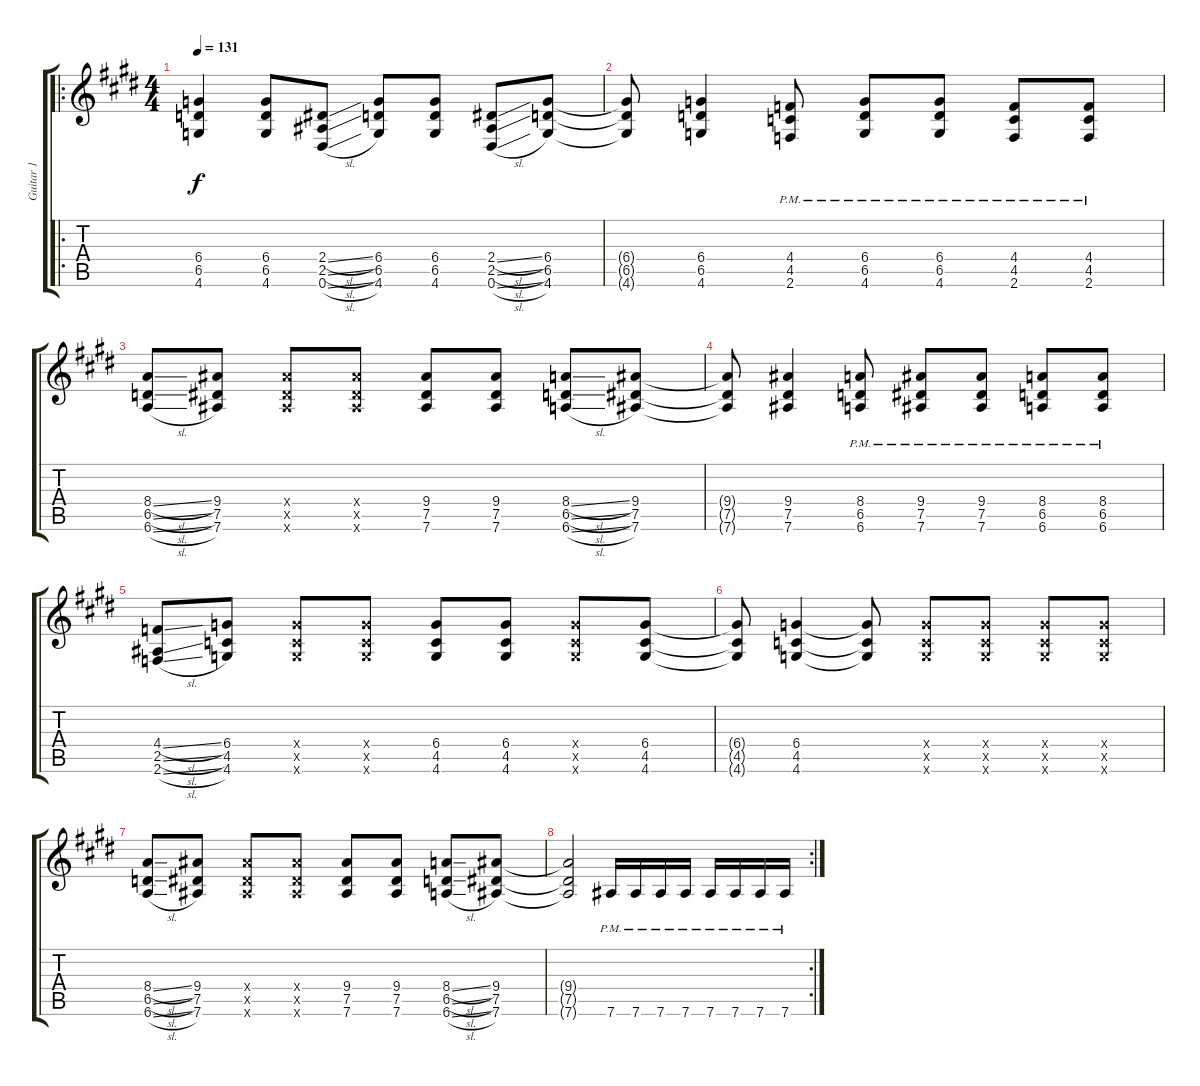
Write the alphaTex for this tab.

\track ("Guitar 1" "Guitar 1") {instrument distortionguitar}
\staff {score tabs}
\tuning (Eb4 Bb3 Gb3 Db3 Ab2 Eb2) {hide}
\ro
\ts (4 4)
\tempo 131
\clef g2
\ks e
(6.4 6.5 4.6).4{dy f} (6.4 6.5 4.6).8 (2.4{sl} 2.5{sl} 0.6{sl}).8 (6.4 6.5 4.6).8 (6.4 6.5 4.6).8 (2.4{sl} 2.5{sl} 0.6{sl}).8 (6.4 6.5 4.6).8 |
\ks c#minor
(6.4{t} 6.5{t} 4.6{t}).8 (6.4 6.5 4.6).4 (4.4{pm} 4.5{pm} 2.6{pm}).8 (6.4{pm} 6.5{pm} 4.6{pm}).8 (6.4{pm} 6.5{pm} 4.6{pm}).8 (4.4{pm} 4.5{pm} 2.6{pm}).8 (4.4{pm} 4.5{pm} 2.6{pm}).8 |
\ks e
(8.4{sl} 6.5{sl} 6.6{sl}).8 (9.4 7.5 7.6).8 (9.4{x} 7.5{x} 7.6{x}).8 (9.4{x} 7.5{x} 7.6{x}).8 (9.4 7.5 7.6).8 (9.4 7.5 7.6).8 (8.4{sl} 6.5{sl} 6.6{sl}).8 (9.4 7.5 7.6).8 |
\ks c#minor
(9.4{t} 7.5{t} 7.6{t}).8 (9.4 7.5 7.6).4 (8.4{pm} 6.5{pm} 6.6{pm}).8 (9.4{pm} 7.5{pm} 7.6{pm}).8 (9.4{pm} 7.5{pm} 7.6{pm}).8 (8.4{pm} 6.5{pm} 6.6{pm}).8 (8.4{pm} 6.5{pm} 6.6{pm}).8 |
\ks e
(4.4{sl} 2.5{sl} 2.6{sl}).8 (6.4 4.5 4.6).8 (6.4{x} 4.5{x} 4.6{x}).8 (6.4{x} 4.5{x} 4.6{x}).8 (6.4 4.5 4.6).8 (6.4 4.5 4.6).8 (6.4{x} 4.5{x} 4.6{x}).8 (6.4 4.5 4.6).8 |
\ks c#minor
(6.4{t} 4.5{t} 4.6{t}).8 (6.4 4.5 4.6).4 (6.4{t} 4.5{t} 4.6{t}).8 (6.4{x} 4.5{x} 4.6{x}).8 (6.4{x} 4.5{x} 4.6{x}).8 (6.4{x} 4.5{x} 4.6{x}).8 (6.4{x} 4.5{x} 4.6{x}).8 |
\ks e
(8.4{sl} 6.5{sl} 6.6{sl}).8 (9.4 7.5 7.6).8 (9.4{x} 7.5{x} 7.6{x}).8 (9.4{x} 7.5{x} 7.6{x}).8 (9.4 7.5 7.6).8 (9.4 7.5 7.6).8 (8.4{sl} 6.5{sl} 6.6{sl}).8 (9.4 7.5 7.6).8 |
\rc 2
\ks c#minor
(9.4{t} 7.5{t} 7.6{t}).2 7.6{pm}.16 7.6{pm}.16 7.6{pm}.16 7.6{pm}.16 7.6{pm}.16 7.6{pm}.16 7.6{pm}.16 7.6{pm}.16
